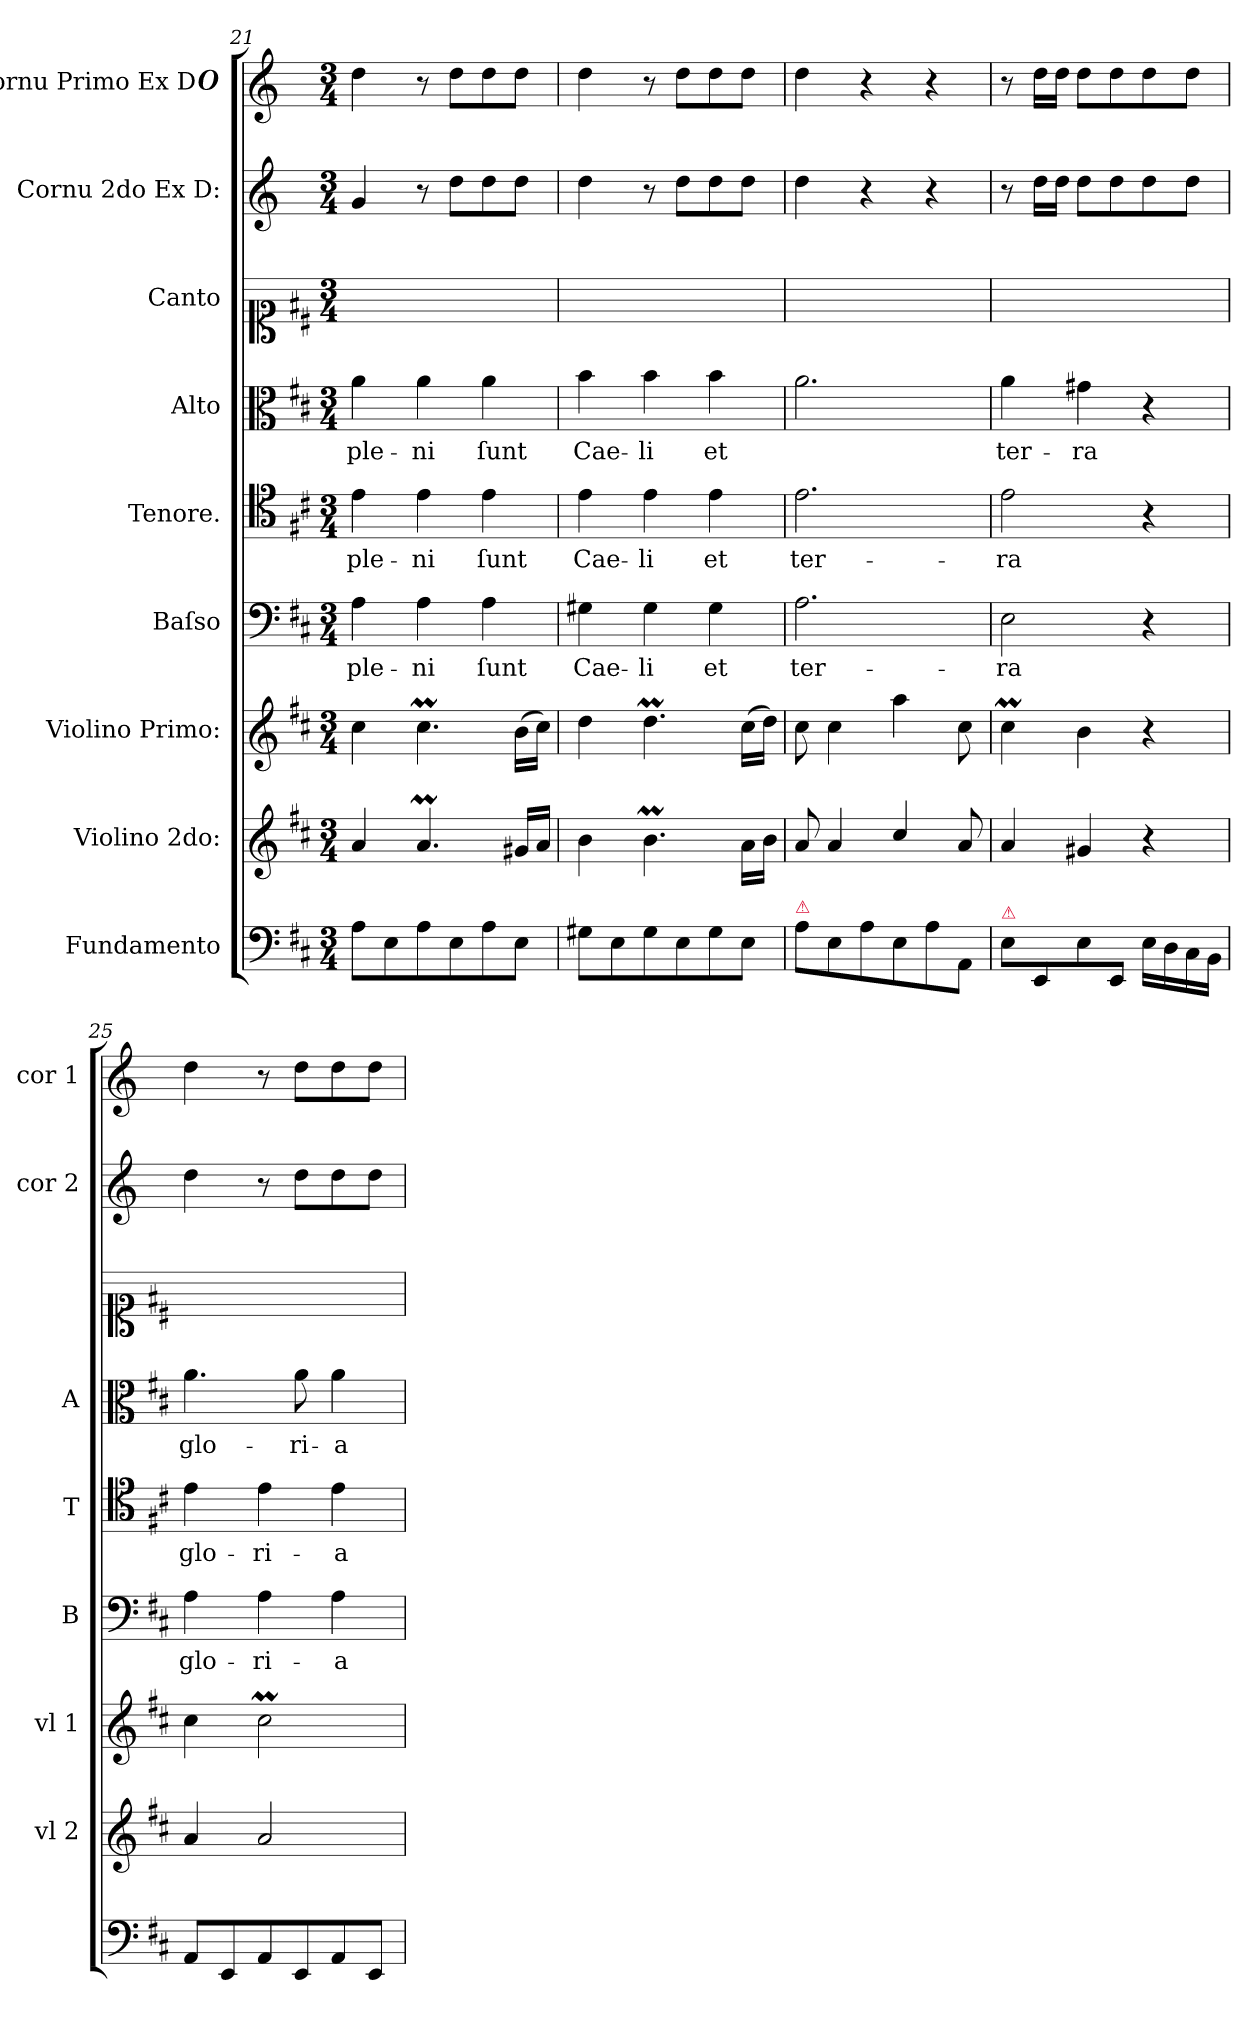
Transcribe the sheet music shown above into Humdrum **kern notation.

**kern	**kern	**kern	**kern	**text	**kern	**text	**kern	**text	**kern	**kern	**kern
*part9	*part8	*part7	*part6	*part6	*part5	*part5	*part4	*part4	*part3	*part2	*part1
*staff9	*staff8	*staff7	*staff6	*staff6	*staff5	*staff5	*staff4	*staff4	*staff3	*staff2	*staff1
*I"Fundamento	*I"Violino 2do:	*I"Violino Primo:	*I"Baſso	*	*I"Tenore.	*	*I"Alto	*	*I"Canto	*I"Cornu 2do Ex D:	*I"Cornu Primo Ex D#
*	*I'vl 2	*I'vl 1	*I'B	*	*I'T	*	*I'A	*	*	*I'cor 2	*I'cor 1
*clefF4	*clefG2	*clefG2	*clefF4	*	*clefC4	*	*clefC3	*	*clefC1	*clefG2	*clefG2
*	*	*	*	*	*	*	*	*	*	*ITrd-1c-2	*ITrd-1c-2
*k[f#c#]	*k[f#c#]	*k[f#c#]	*k[f#c#]	*	*k[f#c#]	*	*k[f#c#]	*	*k[f#c#]	*k[f#c#]	*k[f#c#]
*D:	*D:	*D:	*D:	*	*D:	*	*D:	*	*D:	*D:	*D:
*M3/4	*M3/4	*M3/4	*M3/4	*	*M3/4	*	*M3/4	*	*M3/4	*M3/4	*M3/4
=21	=21	=21	=21	=21	=21	=21	=21	=21	=21	=21	=21
!	!	!	!	!	!	!	!	!LO:LY:i	!	!	!
8A\L	4a/	4cc#\	4A\	ple-	4e\	ple-	4a\	ple-	2.ryy	4a/	4ee\
8E\	.	.	.	.	.	.	.	.	.	.	.
!	!	!	!	!	!	!	!	!LO:LY:i	!	!	!
8A\	4.aM/	4.cc#m\	4A\	-ni	4e\	-ni	4a\	-ni	.	8r	8r
8E\	.	.	.	.	.	.	.	.	.	8ee\L	8ee\L
!	!	!	!	!	!	!LO:LY:i	!	!LO:LY:i	!	!	!
8A\	.	.	4A\	ſunt	4e\	ſunt	4a\	ſunt	.	8ee\	8ee\
8E\J	16g#X/LL	(16b\LL	.	.	.	.	.	.	.	8ee\J	8ee\J
.	16a/JJ	16cc#\JJ)	.	.	.	.	.	.	.	.	.
=22	=22	=22	=22	=22	=22	=22	=22	=22	=22	=22	=22
!	!	!	!	!	!	!LO:LY:i	!	!LO:LY:i	!	!	!
8G#X\L	4b\	4dd\	4G#X\	Cae-	4e\	Cae-	4b\	Cae-	2.ryy	4ee\	4ee\
8E\	.	.	.	.	.	.	.	.	.	.	.
!	!	!	!	!	!	!LO:LY:i	!	!LO:LY:i	!	!	!
8G#\	4.bM\	4.ddM\	4G#\	-li	4e\	-li	4b\	-li	.	8r	8r
8E\	.	.	.	.	.	.	.	.	.	8ee\L	8ee\L
!	!	!	!	!	!	!LO:LY:i	!	!LO:LY:i	!	!	!
8G#\	.	.	4G#\	et	4e\	et	4b\	et	.	8ee\	8ee\
8E\J	16a\LL	(16cc#\LL	.	.	.	.	.	.	.	8ee\J	8ee\J
.	16b\JJ	16dd\JJ)	.	.	.	.	.	.	.	.	.
=23	=23	=23	=23	=23	=23	=23	=23	=23	=23	=23	=23
!LO:TX:a:color=crimson:t=⚠	!	!	!	!	!	!	!	!	!	!	!
!	!	!	!	!	!	!LO:LY:i	!	!	!	!	!
8A\L	8a/	8cc#\	2.A\	ter-	2.e\	ter-	2.a\	.	2.ryy	4ee\	4ee\
8E\	4a/	4cc#\	.	.	.	.	.	.	.	.	.
8A\	.	.	.	.	.	.	.	.	.	4r	4r
8E\	4cc#/	4aa\	.	.	.	.	.	.	.	.	.
8A\	.	.	.	.	.	.	.	.	.	4r	4r
8AA/J	8a/	8cc#\	.	.	.	.	.	.	.	.	.
=24	=24	=24	=24	=24	=24	=24	=24	=24	=24	=24	=24
!LO:TX:a:color=crimson:t=⚠	!	!	!	!	!	!	!	!	!	!	!
!	!	!	!	!	!	!	!	!LO:LY:i	!	!	!
8E\L	4a/	4cc#m\	2E\	-ra	2e\	-ra	4a\	ter-	2.ryy	8r	8r
8EE/	.	.	.	.	.	.	.	.	.	16ee\LL	16ee\LL
.	.	.	.	.	.	.	.	.	.	16ee\JJ	16ee\JJ
!	!	!	!	!	!	!	!	!LO:LY:i	!	!	!
8E\	4g#X/	4b\	.	.	.	.	4g#X\	-ra	.	8ee\L	8ee\L
8EE/J	.	.	.	.	.	.	.	.	.	8ee\	8ee\
16E\LL	4r	4r	4r	.	4r	.	4r	.	.	8ee\	8ee\
16D\	.	.	.	.	.	.	.	.	.	.	.
16C#\	.	.	.	.	.	.	.	.	.	8ee\J	8ee\J
16BB\JJ	.	.	.	.	.	.	.	.	.	.	.
=25	=25	=25	=25	=25	=25	=25	=25	=25	=25	=25	=25
8AA/L	4a/	4cc#\	4A\	glo-	4e\	glo-	4.a\	glo-	2.ryy	4ee\	4ee\
8EE/	.	.	.	.	.	.	.	.	.	.	.
8AA/	2a/	2cc#m\	4A\	-ri-	4e\	-ri-	.	.	.	8r	8r
8EE/	.	.	.	.	.	.	8a\	-ri-	.	8ee\L	8ee\L
8AA/	.	.	4A\	-a	4e\	-a	4a\	-a	.	8ee\	8ee\
8EE/J	.	.	.	.	.	.	.	.	.	8ee\J	8ee\J
=	=	=	=	=	=	=	=	=	=	=	=
*-	*-	*-	*-	*-	*-	*-	*-	*-	*-	*-	*-
